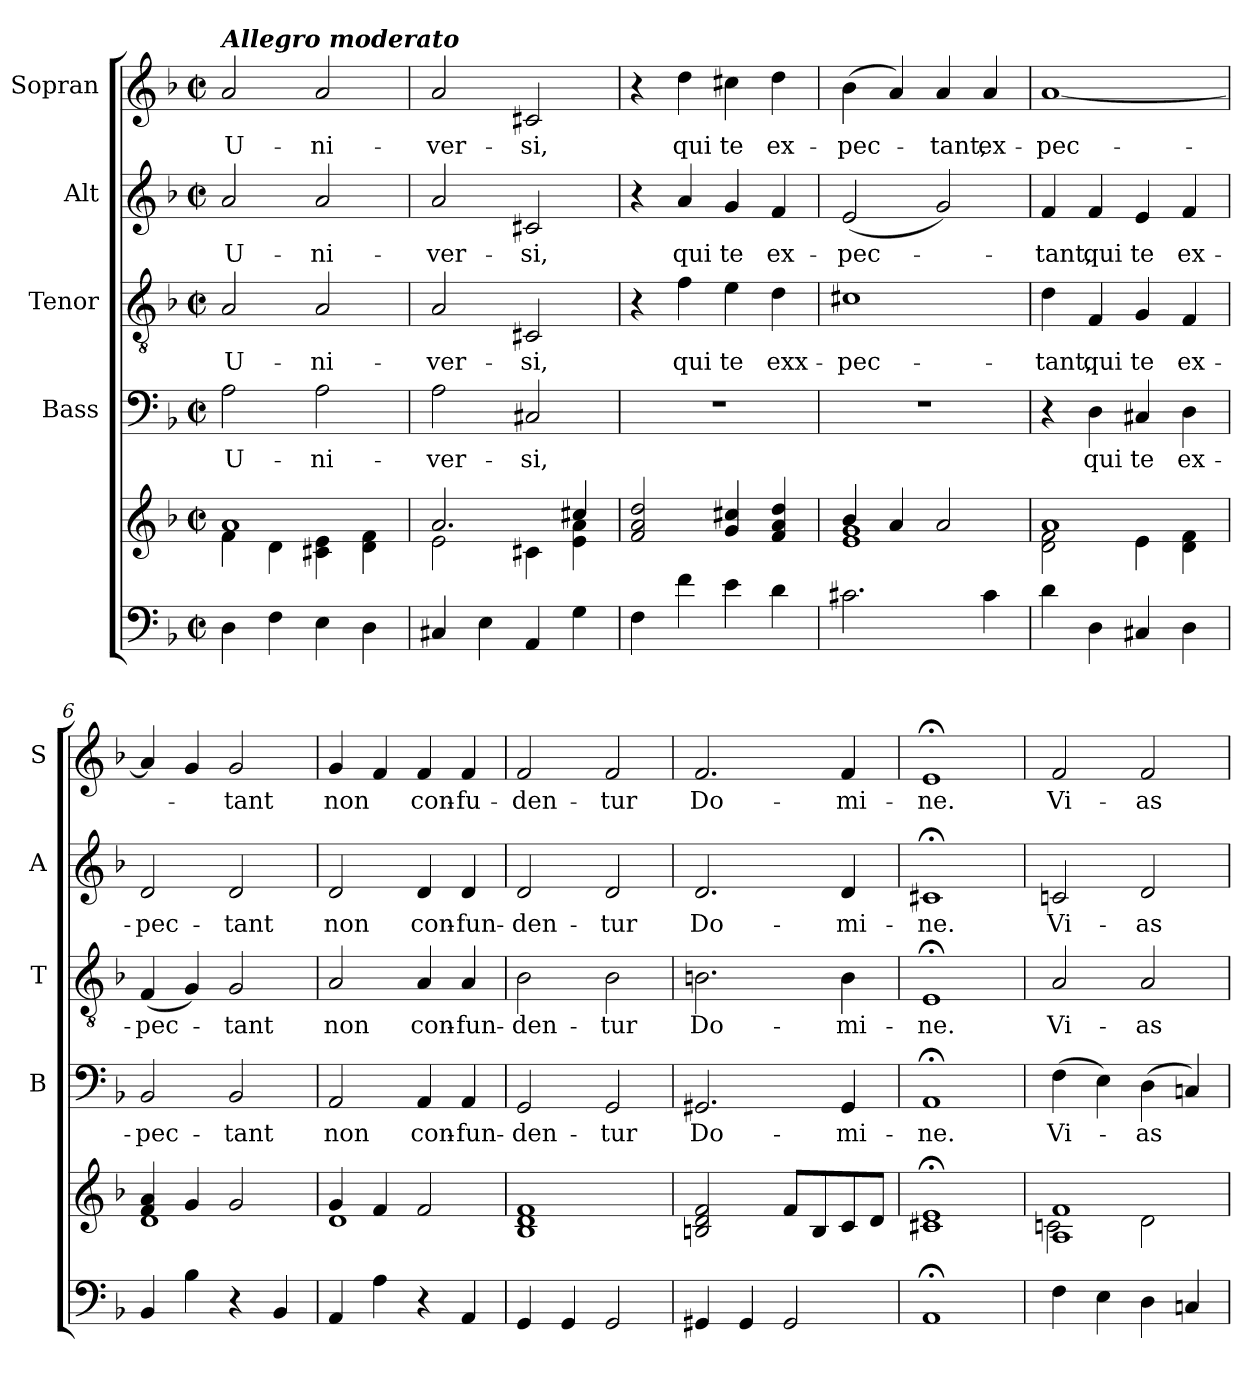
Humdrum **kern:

**kern	**kern	**kern	**text	**kern	**text	**kern	**text	**kern	**text
*part5	*part5	*part4	*part4	*part3	*part3	*part2	*part2	*part1	*part1
*staff6	*staff5	*staff4	*staff4	*staff3	*staff3	*staff2	*staff2	*staff1	*staff1
*	*	*I"Bass	*	*I"Tenor	*	*I"Alt	*	*I"Sopran	*
*	*	*I'B	*	*I'T	*	*I'A	*	*I'S	*
*clefF4	*clefG2	*clefF4	*	*clefGv2	*	*clefG2	*	*clefG2	*
*k[b-]	*k[b-]	*k[b-]	*	*k[b-]	*	*k[b-]	*	*k[b-]	*
*F:	*F:	*F:	*	*F:	*	*F:	*	*F:	*
*M2/2	*M2/2	*M2/2	*	*M2/2	*	*M2/2	*	*M2/2	*
*met(c|)	*met(c|)	*met(c|)	*	*met(c|)	*	*met(c|)	*	*met(c|)	*
=1	=1	=1	=1	=1	=1	=1	=1	=1	=1
*	*^	*	*	*	*	*	*	*	*
!	!	!	!	!	!	!	!	!	!LO:TX:a:Bi:t=Allegro moderato	!
!	!	!	!	!LO:LY:b	!	!LO:LY:b	!	!LO:LY:b	!	!LO:LY:b
4D\	1a	4f\	2A\	U-	2A/	U-	2a/	U-	2a/	U-
4F\	.	4d\	.	.	.	.	.	.	.	.
!	!	!	!	!LO:LY:b	!	!LO:LY:b	!	!LO:LY:b	!	!LO:LY:b
4E\	.	4c#X\ 4e\	2A\	-ni-	2A/	-ni-	2a/	-ni-	2a/	-ni-
4D\	.	4d\ 4f\	.	.	.	.	.	.	.	.
=2	=2	=2	=2	=2	=2	=2	=2	=2	=2	=2
!	!	!	!	!LO:LY:b	!	!LO:LY:b	!	!LO:LY:b	!	!LO:LY:b
4C#X/	2.a/	2e\	2A\	-ver-	2A/	-ver-	2a/	-ver-	2a/	-ver-
4E\	.	.	.	.	.	.	.	.	.	.
!	!	!	!	!LO:LY:b	!	!LO:LY:b	!	!LO:LY:b	!	!LO:LY:b
4AA/	.	4c#X\	2C#X/	-si,	2C#X/	-si,	2c#X/	-si,	2c#X/	-si,
4G\	4cc#X/	4e\ 4a\	.	.	.	.	.	.	.	.
*	*v	*v	*	*	*	*	*	*	*	*
=3	=3	=3	=3	=3	=3	=3	=3	=3	=3
4F\	2f/ 2a/ 2dd/	1r	.	4r	.	4r	.	4r	.
!	!	!	!	!	!LO:LY:b	!	!LO:LY:b	!	!LO:LY:b
4f\	.	.	.	4f\	qui	4a/	qui	4dd\	qui
!	!	!	!	!	!LO:LY:b	!	!LO:LY:b	!	!LO:LY:b
4e\	4g/ 4cc#X/	.	.	4e\	te	4g/	te	4cc#X\	te
!	!	!	!	!	!LO:LY:b	!	!LO:LY:b	!	!LO:LY:b
4d\	4f/ 4a/ 4dd/	.	.	4d\	exx-	4f/	ex-	4dd\	ex-
=4	=4	=4	=4	=4	=4	=4	=4	=4	=4
*	*^	*	*	*	*	*	*	*	*
!	!	!	!	!	!	!LO:LY:b	!	!LO:LY:b	!	!LO:LY:b
2.c#X\	4b-/	1e 1g	1r	.	1c#X	-pec-	(<2e/	-pec-	(>4b-\	-pec-
.	4a/	.	.	.	.	.	.	.	4a/)	.
!	!	!	!	!	!	!	!	!	!	!LO:LY:b
.	2a/	.	.	.	.	.	2g/)	.	4a/	-tant,
!	!	!	!	!	!	!	!	!	!	!LO:LY:b
4c#\	.	.	.	.	.	.	.	.	4a/	ex-
=5	=5	=5	=5	=5	=5	=5	=5	=5	=5	=5
!	!	!	!	!	!	!LO:LY:b	!	!LO:LY:b	!	!LO:LY:b
4d\	1a	2d\ 2f\	4r	.	4d\	-tant,	4f/	-tant,	[1a	-pec-
!	!	!	!	!LO:LY:b	!	!LO:LY:b	!	!LO:LY:b	!	!
4D\	.	.	4D\	qui	4F/	qui	4f/	qui	.	.
!	!	!	!	!LO:LY:b	!	!LO:LY:b	!	!LO:LY:b	!	!
4C#X/	.	4e\	4C#X/	te	4G/	te	4e/	te	.	.
!	!	!	!	!LO:LY:b	!	!LO:LY:b	!	!LO:LY:b	!	!
4D\	.	4d\ 4f\	4D\	ex-	4F/	ex-	4f/	ex-	.	.
=6	=6	=6	=6	=6	=6	=6	=6	=6	=6	=6
!	!	!	!	!LO:LY:b	!	!LO:LY:b	!	!LO:LY:b	!	!
4BB-/	4f/ 4a/	1d	2BB-/	-pec-	(<4F/	-pec-	2d/	-pec-	4a/]	.
4B-\	4g/	.	.	.	4G/)	.	.	.	4g/	.
!	!	!	!	!LO:LY:b	!	!LO:LY:b	!	!LO:LY:b	!	!LO:LY:b
4r	2g/	.	2BB-/	-tant	2G/	-tant	2d/	-tant	2g/	-tant
4BB-/	.	.	.	.	.	.	.	.	.	.
!!LO:LB:g=z
=7	=7	=7	=7	=7	=7	=7	=7	=7	=7	=7
!	!	!	!	!LO:LY:b	!	!LO:LY:b	!	!LO:LY:b	!	!LO:LY:b
4AA/	4g/	1d	2AA/	non	2A/	non	2d/	non	4g/	non
4A\	4f/	.	.	.	.	.	.	.	4f/	.
!	!	!	!	!LO:LY:b	!	!LO:LY:b	!	!LO:LY:b	!	!LO:LY:b
4r	2f/	.	4AA/	con-	4A/	con-	4d/	con-	4f/	con-
!	!	!	!	!LO:LY:b	!	!LO:LY:b	!	!LO:LY:b	!	!LO:LY:b
4AA/	.	.	4AA/	-fun-	4A/	-fun-	4d/	-fun-	4f/	-fu-
*	*v	*v	*	*	*	*	*	*	*	*
=8	=8	=8	=8	=8	=8	=8	=8	=8	=8
!	!	!	!LO:LY:b	!	!LO:LY:b	!	!LO:LY:b	!	!LO:LY:b
4GG/	1B- 1d 1f	2GG/	-den-	2B-\	-den-	2d/	-den-	2f/	-den-
4GG/	.	.	.	.	.	.	.	.	.
!	!	!	!LO:LY:b	!	!LO:LY:b	!	!LO:LY:b	!	!LO:LY:b
2GG/	.	2GG/	-tur	2B-\	-tur	2d/	-tur	2f/	-tur
=9	=9	=9	=9	=9	=9	=9	=9	=9	=9
!	!	!	!LO:LY:b	!	!LO:LY:b	!	!LO:LY:b	!	!LO:LY:b
4GG#X/	2Bn/ 2d/ 2f/	2.GG#X/	Do-	2.Bn\	Do-	2.d/	Do-	2.f/	Do-
4GG#/	.	.	.	.	.	.	.	.	.
2GG#/	8f/L	.	.	.	.	.	.	.	.
.	8B/	.	.	.	.	.	.	.	.
!	!	!	!LO:LY:b	!	!LO:LY:b	!	!LO:LY:b	!	!LO:LY:b
.	8c/	4GG#/	-mi-	4B\	-mi-	4d/	-mi-	4f/	-mi-
.	8d/J	.	.	.	.	.	.	.	.
=10	=10	=10	=10	=10	=10	=10	=10	=10	=10
!	!	!	!LO:LY:b	!	!LO:LY:b	!	!LO:LY:b	!	!LO:LY:b
1AA;<	1c#X;< 1e;<	1AA;<	-ne.	1E;<	-ne.	1c#X;<	-ne.	1e;<	-ne.
=11	=11	=11	=11	=11	=11	=11	=11	=11	=11
*	*^	*	*	*	*	*	*	*	*
!	!	!	!	!LO:LY:b	!	!LO:LY:b	!	!LO:LY:b	!	!LO:LY:b
4F\	1A 1f	2cn\	(>4F\	Vi-	2A/	Vi-	2cn/	Vi-	2f/	Vi-
4E\	.	.	4E\)	.	.	.	.	.	.	.
!	!	!	!	!LO:LY:b	!	!LO:LY:b	!	!LO:LY:b	!	!LO:LY:b
4D\	.	2d\	(>4D\	-as	2A/	-as	2d/	-as	2f/	-as
4Cn/	.	.	4Cn/)	.	.	.	.	.	.	.
*	*v	*v	*	*	*	*	*	*	*	*
=	=	=	=	=	=	=	=	=	=
*-	*-	*-	*-	*-	*-	*-	*-	*-	*-
